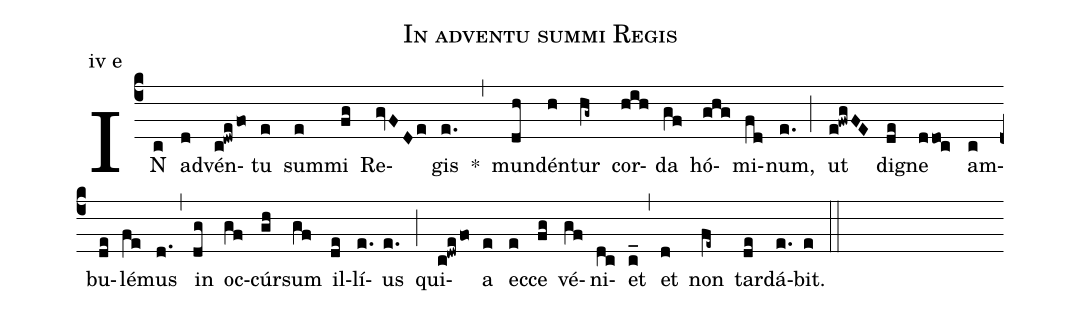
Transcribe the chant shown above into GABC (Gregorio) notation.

name: In adventu summi Regis;
annotation: iv e;
mode: 4;
%%
(c4)
IN(c) ad(d)vén(c!dwe/fo)tu(e) sum(e)mi(fg) Re(gvFDe)gis(e.) *(,)
mun(dh)dén(h)tur(hg~) cor(hih)da(gf) hó(ghg)mi(fd)num,(e.) (;)
ut(e!fwgFE) dig(de)ne(ddoc) am(c)bu(de)lé(fe)mus(d.) (,)
in(dg) oc(gf)cúr(gh)sum(gf) il(de)lí(e.)us(e.) (;)
qui(c!dwe/fo)a(e) ec(e)ce(fg) vé(gf)ni(dc)et(c_) (,)
et(d) non(fe~) tar(de)dá(e.)bit.(e) (::)
